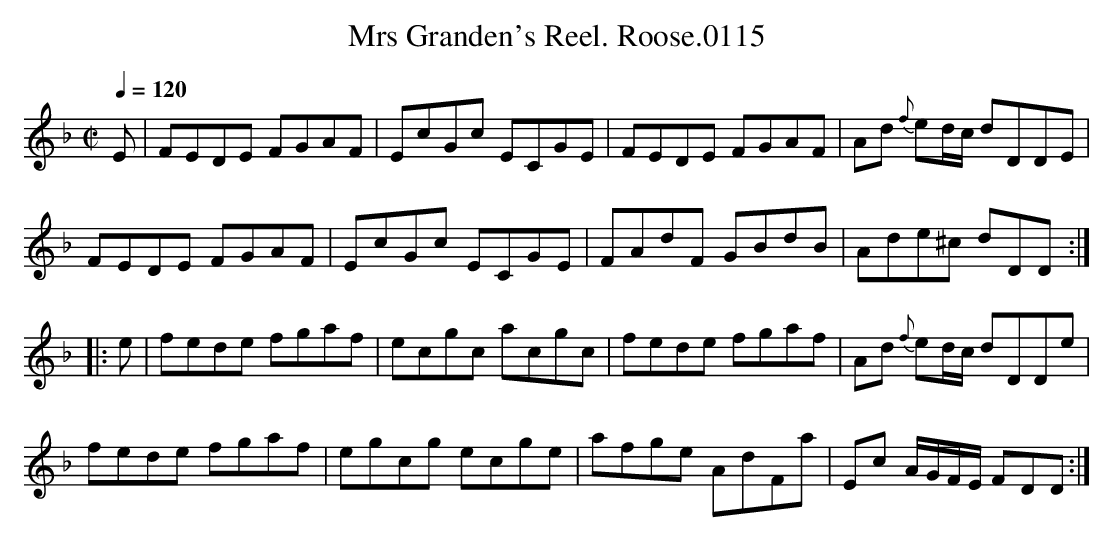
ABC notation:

X:1
T:Mrs Granden's Reel. Roose.0115
M:C|
L:1/8
Q:1/4=120
K:Dm
E|FEDE FGAF|EcGc ECGE|FEDE FGAF|Ad {f}ed/c/ dDDE|
FEDE FGAF|EcGc ECGE|FAdF GBdB|Ade^c dDD:|
|:e|fede fgaf|ecgc acgc|fede fgaf|Ad {f}ed/c/ dDDe|
fede fgaf|egcg ecge|afge AdFa|Ec A/G/F/E/ FDD:|
